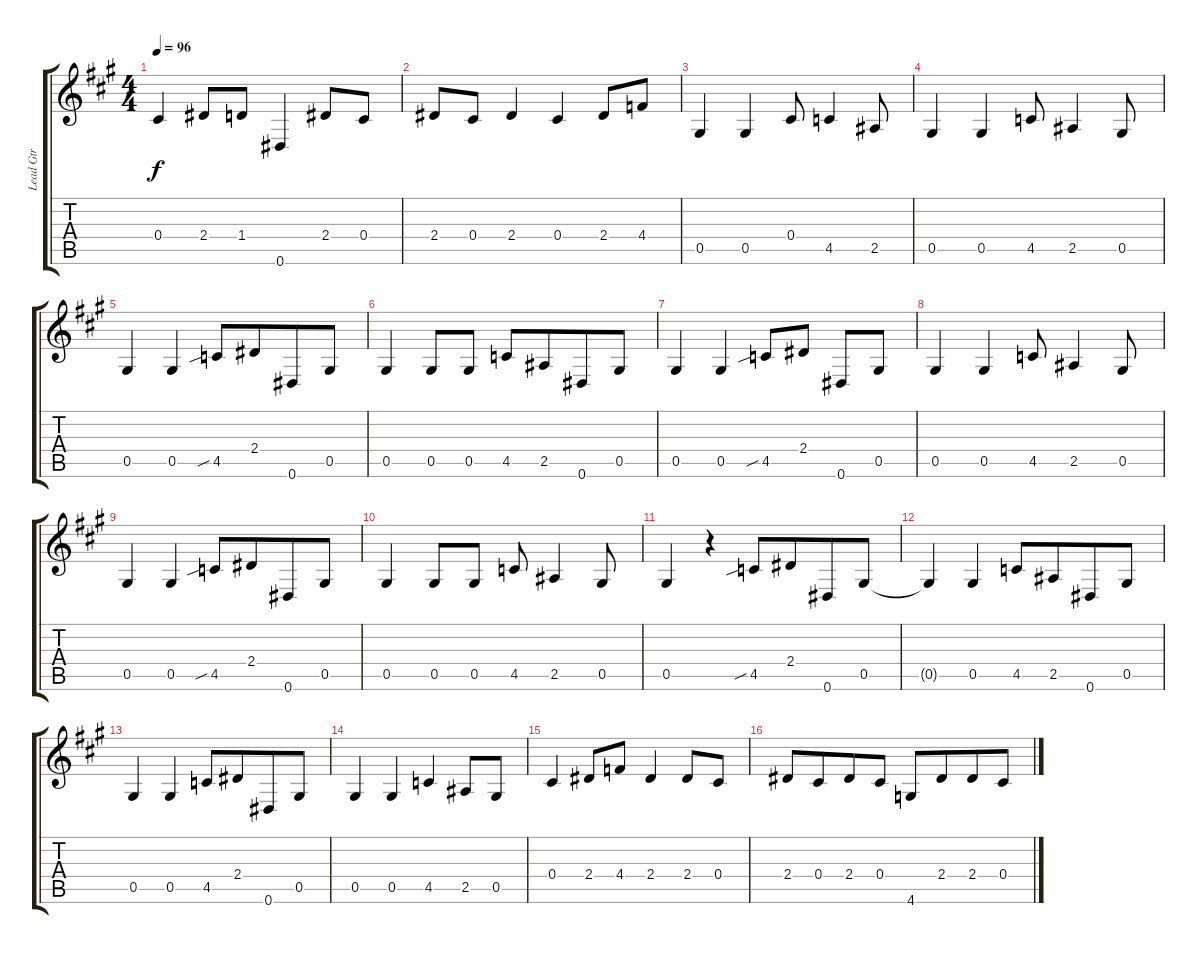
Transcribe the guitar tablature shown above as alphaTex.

\track ("Lead Gtr" "Lead Gtr") {instrument electricguitarclean}
\staff {score tabs}
\tuning (Eb4 Bb3 Gb3 Db3 Ab2 Eb2) {hide}
\ts (4 4)
\tempo 96
\clef g2
\ks a
0.4.4{dy f} 2.4.8 1.4.8 0.6.4 2.4.8 0.4.8 |
2.4.8 0.4.8 2.4.4 0.4.4 2.4.8 4.4.8 |
0.5.4 0.5.4 0.4.8 4.5.4 2.5.8 |
0.5.4 0.5.4 4.5.8 2.5.4 0.5.8 |
0.5.4 0.5.4 4.5{sib}.8 2.4.8{beam merge} 0.6.8 0.5.8 |
0.5.4 0.5.8 0.5.8 4.5.8 2.5.8{beam merge} 0.6.8 0.5.8 |
0.5.4 0.5.4 4.5{sib}.8 2.4.8 0.6.8 0.5.8 |
0.5.4 0.5.4 4.5.8 2.5.4 0.5.8 |
0.5.4 0.5.4 4.5{sib}.8 2.4.8{beam merge} 0.6.8 0.5.8 |
0.5.4 0.5.8 0.5.8 4.5.8 2.5.4 0.5.8 |
0.5.4 r.4 4.5{sib}.8 2.4.8{beam merge} 0.6.8 0.5.8 |
0.5{t}.4 0.5.4 4.5.8 2.5.8{beam merge} 0.6.8 0.5.8 |
0.5.4 0.5.4 4.5.8 2.4.8{beam merge} 0.6.8 0.5.8 |
0.5.4 0.5.4 4.5.4 2.5.8 0.5.8 |
0.4.4 2.4.8 4.4.8 2.4.4 2.4.8 0.4.8 |
2.4.8 0.4.8{beam merge} 2.4.8 0.4.8 4.6.8 2.4.8{beam merge} 2.4.8 0.4.8
